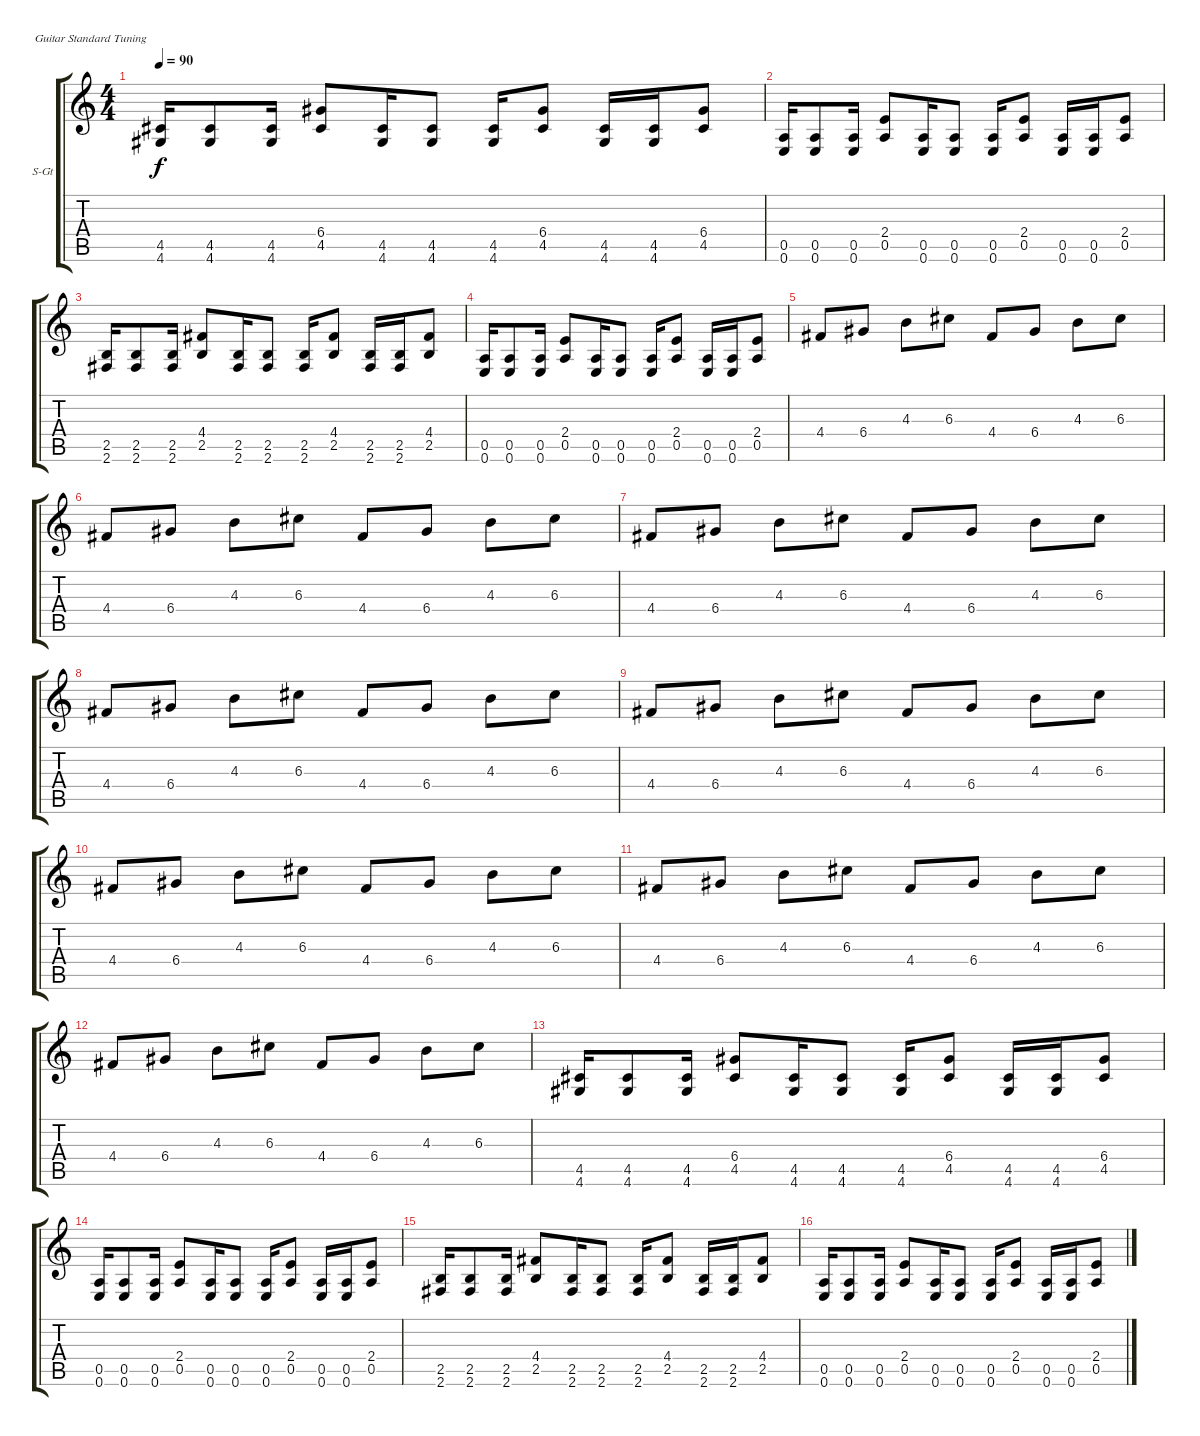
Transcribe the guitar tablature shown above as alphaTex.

\bracketExtendMode groupsimilarinstruments
\firstSystemTrackNameOrientation horizontal
\otherSystemsTrackNameOrientation horizontal
\track ("guitar" "S-Gt") {instrument acousticguitarsteel}
\staff {score tabs}
\tuning (E4 B3 G3 D3 A2 E2)
\ts (4 4)
\tempo 90
\clef g2
\ks c
(4.5 4.6).16{dy f} (4.5 4.6).8 (4.5 4.6).16 (6.4 4.5).8 (4.5 4.6).16 (4.5 4.6).8 (4.5 4.6).16 (6.4 4.5).8 (4.5 4.6).16 (4.5 4.6).16 (6.4 4.5).8 |
(0.5 0.6).16 (0.5 0.6).8 (0.5 0.6).16 (2.4 0.5).8 (0.5 0.6).16 (0.5 0.6).8 (0.5 0.6).16 (2.4 0.5).8 (0.5 0.6).16 (0.5 0.6).16 (2.4 0.5).8 |
(2.5 2.6).16 (2.5 2.6).8 (2.5 2.6).16 (4.4 2.5).8 (2.5 2.6).16 (2.5 2.6).8 (2.5 2.6).16 (4.4 2.5).8 (2.5 2.6).16 (2.5 2.6).16 (4.4 2.5).8 |
(0.5 0.6).16 (0.5 0.6).8 (0.5 0.6).16 (2.4 0.5).8 (0.5 0.6).16 (0.5 0.6).8 (0.5 0.6).16 (2.4 0.5).8 (0.5 0.6).16 (0.5 0.6).16 (2.4 0.5).8 |
4.4.8 6.4.8 4.3.8 6.3.8 4.4.8 6.4.8 4.3.8 6.3.8 |
4.4.8 6.4.8 4.3.8 6.3.8 4.4.8 6.4.8 4.3.8 6.3.8 |
4.4.8 6.4.8 4.3.8 6.3.8 4.4.8 6.4.8 4.3.8 6.3.8 |
4.4.8 6.4.8 4.3.8 6.3.8 4.4.8 6.4.8 4.3.8 6.3.8 |
4.4.8 6.4.8 4.3.8 6.3.8 4.4.8 6.4.8 4.3.8 6.3.8 |
4.4.8 6.4.8 4.3.8 6.3.8 4.4.8 6.4.8 4.3.8 6.3.8 |
4.4.8 6.4.8 4.3.8 6.3.8 4.4.8 6.4.8 4.3.8 6.3.8 |
4.4.8 6.4.8 4.3.8 6.3.8 4.4.8 6.4.8 4.3.8 6.3.8 |
(4.5 4.6).16 (4.5 4.6).8 (4.5 4.6).16 (6.4 4.5).8 (4.5 4.6).16 (4.5 4.6).8 (4.5 4.6).16 (6.4 4.5).8 (4.5 4.6).16 (4.5 4.6).16 (6.4 4.5).8 |
(0.5 0.6).16 (0.5 0.6).8 (0.5 0.6).16 (2.4 0.5).8 (0.5 0.6).16 (0.5 0.6).8 (0.5 0.6).16 (2.4 0.5).8 (0.5 0.6).16 (0.5 0.6).16 (2.4 0.5).8 |
(2.5 2.6).16 (2.5 2.6).8 (2.5 2.6).16 (4.4 2.5).8 (2.5 2.6).16 (2.5 2.6).8 (2.5 2.6).16 (4.4 2.5).8 (2.5 2.6).16 (2.5 2.6).16 (4.4 2.5).8 |
(0.5 0.6).16 (0.5 0.6).8 (0.5 0.6).16 (2.4 0.5).8 (0.5 0.6).16 (0.5 0.6).8 (0.5 0.6).16 (2.4 0.5).8 (0.5 0.6).16 (0.5 0.6).16 (2.4 0.5).8
